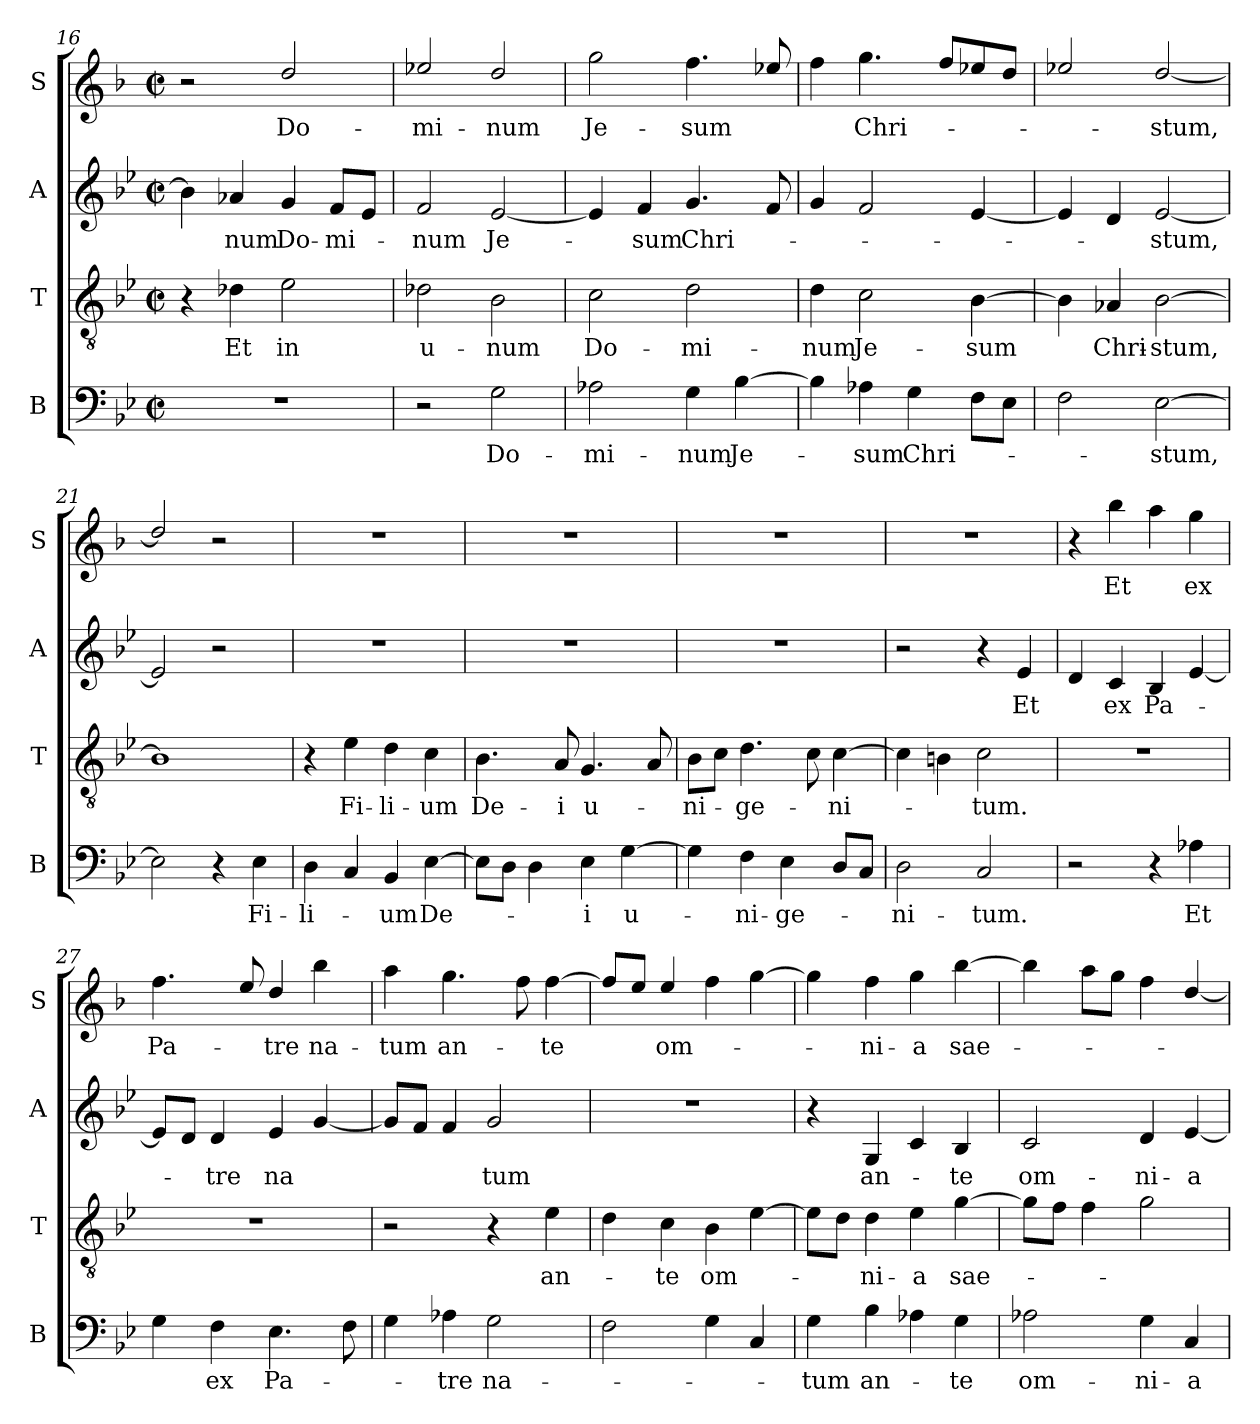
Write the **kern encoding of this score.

**kern	**text	**kern	**text	**kern	**text	**kern	**text
*part4	*part4	*part3	*part3	*part2	*part2	*part1	*part1
*staff4	*staff4	*staff3	*staff3	*staff2	*staff2	*staff1	*staff1
*I"B	*	*I"T	*	*I"A	*	*I"S	*
*I'B	*	*I'T	*	*I'A	*	*I'S	*
*clefF4	*	*clefGv2	*	*clefG2	*	*clefG2	*
*	*	*	*	*	*	*ITrd4c7	*
*k[b-e-]	*	*k[b-e-]	*	*k[b-e-]	*	*k[b-e-]	*
*B-:	*	*B-:	*	*B-:	*	*B-:	*
*M2/2	*	*M2/2	*	*M2/2	*	*M2/2	*
*met(c|)	*	*met(c|)	*	*met(c|)	*	*met(c|)	*
=16	=16	=16	=16	=16	=16	=16	=16
1r	.	4r	.	4b-\]	.	2r	.
!	!	!	!LO:LY:b	!	!LO:LY:b	!	!
.	.	4d-X\	Et	4a-X/	-num	.	.
!	!	!	!LO:LY:b	!	!LO:LY:b	!	!LO:LY:b
.	.	2e-\	in	4g/	Do-	2g/	Do-
!	!	!	!	!	!LO:LY:b	!	!
.	.	.	.	8f/L	-mi-	.	.
.	.	.	.	8e-/J	.	.	.
=17	=17	=17	=17	=17	=17	=17	=17
!	!	!	!LO:LY:b	!	!LO:LY:b	!	!LO:LY:b
2r	.	2d-X\	u-	2f/	-num	2a-X/	-mi-
!	!LO:LY:b	!	!LO:LY:b	!	!LO:LY:b	!	!LO:LY:b
2G\	Do-	2B-\	-num	[2e-/	Je-	2g/	-num
=18	=18	=18	=18	=18	=18	=18	=18
!	!LO:LY:b	!	!LO:LY:b	!	!	!	!LO:LY:b
2A-X\	-mi-	2c\	Do-	4e-/]	.	2cc\	Je-
!	!	!	!	!	!LO:LY:b	!	!
.	.	.	.	4f/	-sum	.	.
!	!LO:LY:b	!	!LO:LY:b	!	!LO:LY:b	!	!LO:LY:b
4G\	-num	2d\	-mi-	4.g/	Chri-	4.b-\	-sum
!	!LO:LY:b	!	!	!	!	!	!
[4B-\	Je-	.	.	.	.	.	.
.	.	.	.	8f/	.	8a-X/	.
!!LO:PB:g=z
=19	=19	=19	=19	=19	=19	=19	=19
!	!	!	!LO:LY:b	!	!	!	!
4B-\]	.	4d\	-num	4g/	.	4b-\	.
!	!LO:LY:b	!	!LO:LY:b	!	!	!	!LO:LY:b
4A-X\	-sum	2c\	Je-	2f/	.	4.cc\	Chri-
!	!LO:LY:b	!	!	!	!	!	!
4G\	Chri-	.	.	.	.	.	.
.	.	.	.	.	.	8b-/L	.
!	!	!	!LO:LY:b	!	!	!	!
8F\L	.	[4B-\	-sum	[4e-/	.	8a-X/	.
8E-\J	.	.	.	.	.	8g/J	.
=20	=20	=20	=20	=20	=20	=20	=20
2F\	.	4B-\]	.	4e-/]	.	2a-X/	.
!	!	!	!LO:LY:b	!	!	!	!
.	.	4A-X/	Chri-	4d/	.	.	.
!	!LO:LY:b	!	!LO:LY:b	!	!LO:LY:b	!	!LO:LY:b
[2E-\	-stum,	[2B-\	-stum,	[2e-/	-stum,	[2g/	-stum,
=21	=21	=21	=21	=21	=21	=21	=21
2E-\]	.	1B-]	.	2e-/]	.	2g/]	.
4r	.	.	.	2r	.	2r	.
!	!LO:LY:b	!	!	!	!	!	!
4E-\	Fi-	.	.	.	.	.	.
=22	=22	=22	=22	=22	=22	=22	=22
!	!LO:LY:b	!	!	!	!	!	!
4D\	-li-	4r	.	1r	.	1r	.
!	!	!	!LO:LY:b	!	!	!	!
4C/	.	4e-\	Fi-	.	.	.	.
!	!LO:LY:b	!	!LO:LY:b	!	!	!	!
4BB-/	-um	4d\	-li-	.	.	.	.
!	!LO:LY:b	!	!LO:LY:b	!	!	!	!
[4E-\	De-	4c\	-um	.	.	.	.
=23	=23	=23	=23	=23	=23	=23	=23
!	!	!	!LO:LY:b	!	!	!	!
8E-\L]	.	4.B-\	De-	1r	.	1r	.
8D\J	.	.	.	.	.	.	.
4D\	.	.	.	.	.	.	.
!	!	!	!LO:LY:b	!	!	!	!
.	.	8A/	-i	.	.	.	.
!	!LO:LY:b	!	!LO:LY:b	!	!	!	!
4E-\	-i	4.G/	u-	.	.	.	.
!	!LO:LY:b	!	!	!	!	!	!
[4G\	u-	.	.	.	.	.	.
.	.	8A/	.	.	.	.	.
=24	=24	=24	=24	=24	=24	=24	=24
!	!	!	!LO:LY:b	!	!	!	!
4G\]	.	8B-\L	-ni-	1r	.	1r	.
.	.	8c\J	.	.	.	.	.
!	!LO:LY:b	!	!LO:LY:b	!	!	!	!
4F\	-ni-	4.d\	-ge-	.	.	.	.
!	!LO:LY:b	!	!	!	!	!	!
4E-\	-ge-	.	.	.	.	.	.
.	.	8c\	.	.	.	.	.
!	!	!	!LO:LY:b	!	!	!	!
8D/L	.	[4c\	-ni-	.	.	.	.
8C/J	.	.	.	.	.	.	.
!!LO:LB:g=z
=25	=25	=25	=25	=25	=25	=25	=25
!	!LO:LY:b	!	!	!	!	!	!
2D\	-ni-	4c\]	.	2r	.	1r	.
.	.	4Bn\	.	.	.	.	.
!	!LO:LY:b	!	!LO:LY:b	!	!	!	!
2C/	-tum.	2c\	-tum.	4r	.	.	.
!	!	!	!	!	!LO:LY:b	!	!
.	.	.	.	4e-/	Et	.	.
=26	=26	=26	=26	=26	=26	=26	=26
2r	.	1r	.	4d/	.	4r	.
!	!	!	!	!	!LO:LY:b	!	!LO:LY:b
.	.	.	.	4c/	ex	4ee-\	Et
!	!	!	!	!	!LO:LY:b	!	!
4r	.	.	.	4B-/	Pa-	4dd\	.
!	!LO:LY:b	!	!	!	!	!	!LO:LY:b
4A-X\	Et	.	.	[4e-/	.	4cc\	ex
=27	=27	=27	=27	=27	=27	=27	=27
!	!	!	!	!	!	!	!LO:LY:b
4G\	.	1r	.	8e-/L]	.	4.b-\	Pa-
.	.	.	.	8d/J	.	.	.
!	!LO:LY:b	!	!	!	!LO:LY:b	!	!
4F\	ex	.	.	4d/	-tre	.	.
.	.	.	.	.	.	8a/	.
!	!LO:LY:b	!	!	!	!LO:LY:b	!	!LO:LY:b
4.E-\	Pa-	.	.	4e-/	na	4g/	-tre
!	!	!	!	!	!	!	!LO:LY:b
.	.	.	.	[4g/	.	4ee-\	na-
8F\	.	.	.	.	.	.	.
=28	=28	=28	=28	=28	=28	=28	=28
!	!	!	!	!	!	!	!LO:LY:b
4G\	.	2r	.	8g/L]	.	4dd\	-tum
.	.	.	.	8f/J	.	.	.
!	!LO:LY:b	!	!	!	!	!	!LO:LY:b
4A-X\	-tre	.	.	4f/	.	4.cc\	an-
!	!LO:LY:b	!	!	!	!LO:LY:b	!	!
2G\	na-	4r	.	2g/	tum	.	.
.	.	.	.	.	.	8b-\	.
!	!	!	!LO:LY:b	!	!	!	!LO:LY:b
.	.	4e-\	an-	.	.	[4b-\	-te
=29	=29	=29	=29	=29	=29	=29	=29
2F\	.	4d\	.	1r	.	8b-/L]	.
.	.	.	.	.	.	8a/J	.
!	!	!	!LO:LY:b	!	!	!	!LO:LY:b
.	.	4c\	-te	.	.	4a/	om-
!	!	!	!LO:LY:b	!	!	!	!
4G\	.	4B-\	om-	.	.	4b-\	.
4C/	.	[4e-\	.	.	.	[4cc\	.
=30	=30	=30	=30	=30	=30	=30	=30
!	!LO:LY:b	!	!	!	!	!	!
4G\	-tum	8e-\L]	.	4r	.	4cc\]	.
.	.	8d\J	.	.	.	.	.
!	!LO:LY:b	!	!LO:LY:b	!	!LO:LY:b	!	!LO:LY:b
4B-\	an-	4d\	-ni-	4G/	an-	4b-\	-ni-
!	!	!	!LO:LY:b	!	!	!	!LO:LY:b
4A-X\	.	4e-\	-a	4c/	.	4cc\	-a
!	!LO:LY:b	!	!LO:LY:b	!	!LO:LY:b	!	!LO:LY:b
4G\	-te	[4g\	sae-	4B-/	-te	[4ee-\	sae-
!!LO:LB:g=z
=31	=31	=31	=31	=31	=31	=31	=31
!	!LO:LY:b	!	!	!	!LO:LY:b	!	!
2A-X\	om-	8g\L]	.	2c/	om-	4ee-\]	.
.	.	8f\J	.	.	.	.	.
.	.	4f\	.	.	.	8dd\L	.
.	.	.	.	.	.	8cc\J	.
!	!LO:LY:b	!	!	!	!LO:LY:b	!	!
4G\	-ni-	2g\	.	4d/	-ni-	4b-\	.
!	!LO:LY:b	!	!	!	!LO:LY:b	!	!
4C/	-a	.	.	[4e-/	-a	[4g/	.
=	=	=	=	=	=	=	=
*-	*-	*-	*-	*-	*-	*-	*-
